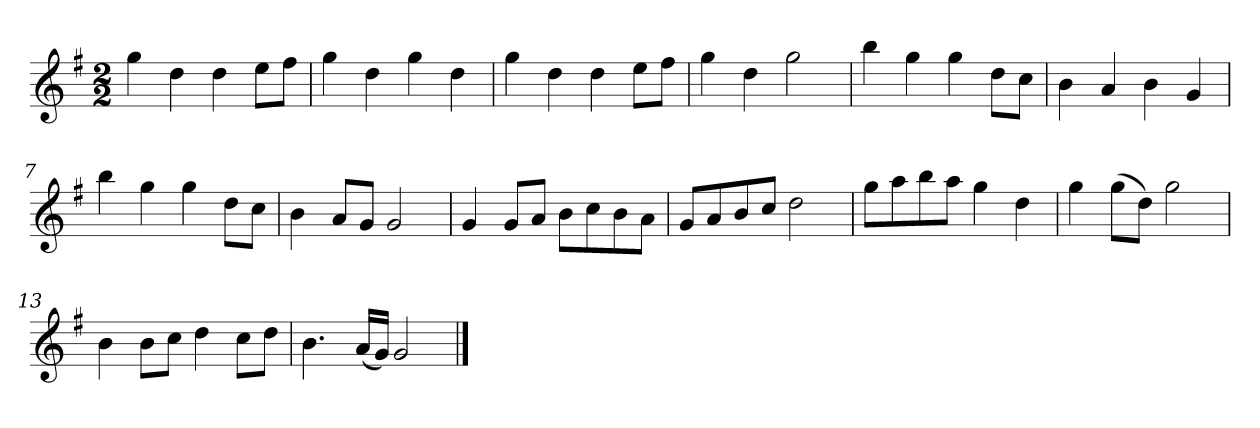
**kern
*part1
*staff1
*k[f#]
*M2/2
*MM120
=1
4gg
4dd
4dd
8eeL
8ff#J
=2
4gg
4dd
4gg
4dd
=3
4gg
4dd
4dd
8eeL
8ff#J
=4
4gg
4dd
2gg
=5
4bb
4gg
4gg
8ddL
8ccJ
=6
4b
4a
4b
4g
=7
4bb
4gg
4gg
8ddL
8ccJ
=8
4b
8aL
8gJ
2g
=9
4g
8gL
8aJ
8bL
8cc
8b
8aJ
=10
8gL
8a
8b
8ccJ
2dd
=11
8ggL
8aa
8bb
8aaJ
4gg
4dd
=12
4gg
(8ggL
8ddJ)
2gg
=13
4b
8bL
8ccJ
4dd
8ccL
8ddJ
=14
4.b
(16aLL
16gJJ)
2g
==
*-
